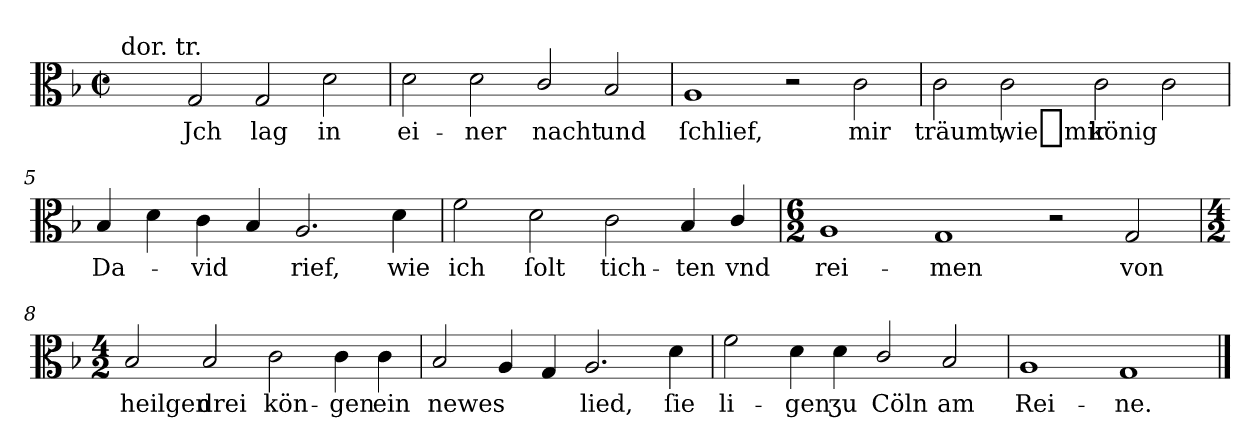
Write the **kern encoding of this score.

**kern	**text
*part1	*part1
*staff1	*staff1
*clefC3	*
*k[b-]	*
*G:dor	*
*M4/2	*
*met(c|)	*
=1	=1
!LO:TX:a:t=dor. tr.	!
2ryy	.
2G	Jch
2G	lag
2d	in
=2	=2
2d	ei-
2d	-ner
2c/	nacht
2B-	und
=3	=3
1A	ſchlief,
2r	.
2c	mir
=4	=4
2c	träumt,
2c	wie_mir
2c	könig
2c	.
=5	=5
4B-	Da-
4d	.
4c	-vid
4B-	.
2.A	rief,
4d	wie
=6	=6
2f	ich
2d	ſolt
2c	tich-
4B-	-ten
4c/	vnd
=7	=7
*M6/2	*
1A	rei-
1G	-men
2r	.
2G	von
=8	=8
*M4/2	*
2B-	heilgen
2B-	drei
2c	kön-
4c	-gen
4c	ein
=9	=9
2B-	newes
4A	.
4G	.
2.A	lied,
4d	ſie
=10	=10
2f	li-
4d	-gen
4d	ʒu
2c/	Cöln
2B-	am
=11	=11
1A	Rei-
1G/	-ne.
==	==
*-	*-
